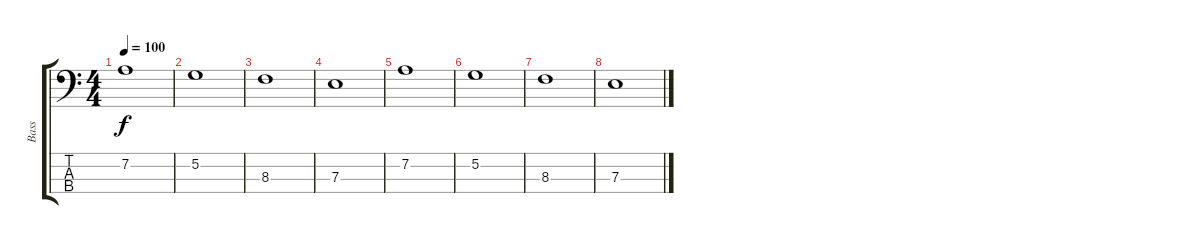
\track ("Bass" "Bass") {instrument electricbassfinger}
\staff {score tabs}
\tuning (G2 D2 A1 E1) {hide}
\ts (4 4)
\tempo 100
\clef f4
\ks c
7.2.1{dy f} |
5.2.1 |
8.3.1 |
7.3.1 |
7.2.1 |
5.2.1 |
8.3.1 |
7.3.1
